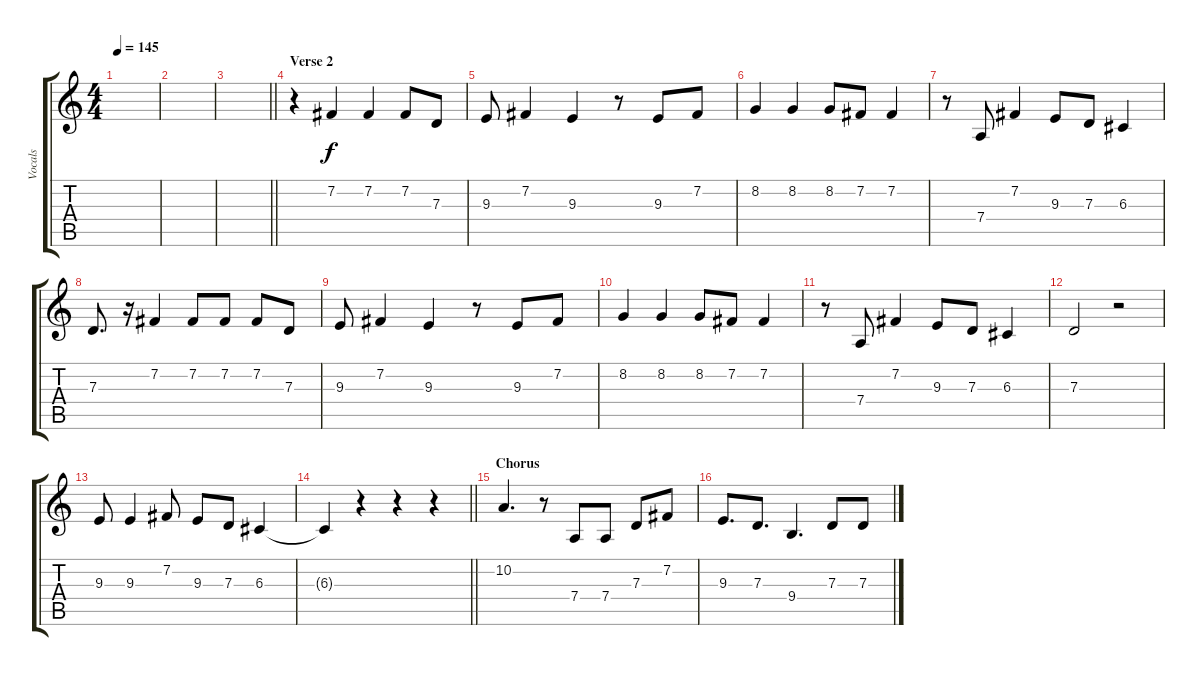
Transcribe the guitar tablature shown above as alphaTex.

\track ("Vocals" "Vocals") {instrument altosax}
\staff {score tabs}
\tuning (E4 B3 G3 D3 A2 E2) {hide}
\ts (4 4)
\tempo 145
\clef g2
\ks c
|
|
\barLineRight lightlight
|
\section ("" "Verse 2")
r.4 7.2.4 7.2.4 7.2.8 7.3.8 |
9.3.8 7.2.4 9.3.4 r.8 9.3.8 7.2.8 |
8.2.4 8.2.4 8.2.8 7.2.8 7.2.4 |
r.8 7.4.8 7.2.4 9.3.8 7.3.8 6.3.4 |
7.3.8{d} r.16 7.2.4 7.2.8 7.2.8 7.2.8 7.3.8 |
9.3.8 7.2.4 9.3.4 r.8 9.3.8 7.2.8 |
8.2.4 8.2.4 8.2.8 7.2.8 7.2.4 |
r.8 7.4.8 7.2.4 9.3.8 7.3.8 6.3.4 |
7.3.2 r.2 |
9.3.8 9.3.4 7.2.8 9.3.8 7.3.8 6.3.4 |
\barLineRight lightlight
6.3{t}.4 r.4 r.4 r.4 |
\section ("" "Chorus")
10.2.4{d} r.8 7.4.8 7.4.8 7.3.8 7.2.8 |
9.3.8{d} 7.3.8{d} 9.4.4{d} 7.3.8 7.3.8
